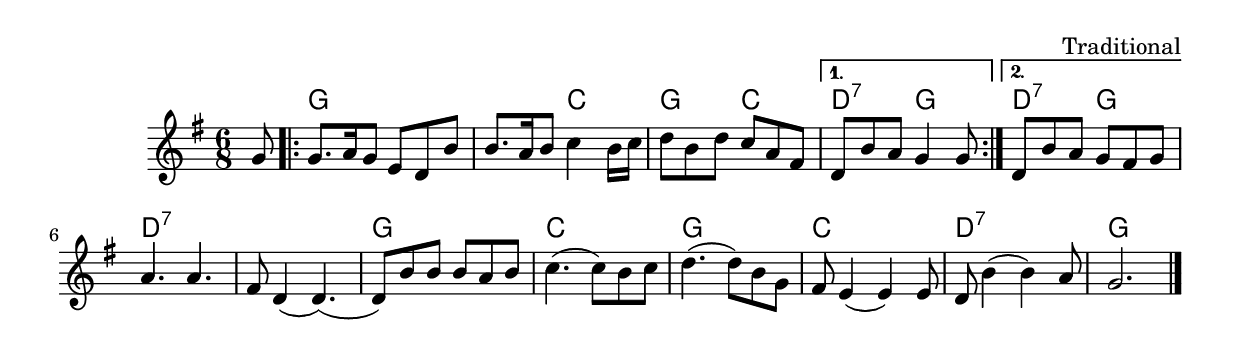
\version "2.16.0"

\header {
  %title = "The Wild Rover"
  composer = "Traditional"
}

<<
    \chords {s8 g1*9/8 c1*3/8 g c d:7 g d:7 g d1*3/2:7 g1*3/4 c g c d:7 g }
    \relative g'
    {
      \time 6/8
      \key g \major
      \partial 8 g8 |
      
      \repeat volta 2
      { 
          g8. a16 g8 e d b' |           
          b8. a16 b8 c4 b16 c |
          d8 b d c a fis | 
      }
      \alternative
      {
        { d b' a g4 g8 }
        { d b' a g fis g }
      }     
      a4. a |      
      fis8 d4( d4.)( | 
      d8) b' b b a b | 
      c4.( c8) b c | 
      d4.( d8) b g | 
      fis e4( e) e8 | 
      d8 b'4( b) a8 | 
      g2. \bar "|."      
    } 
>>

